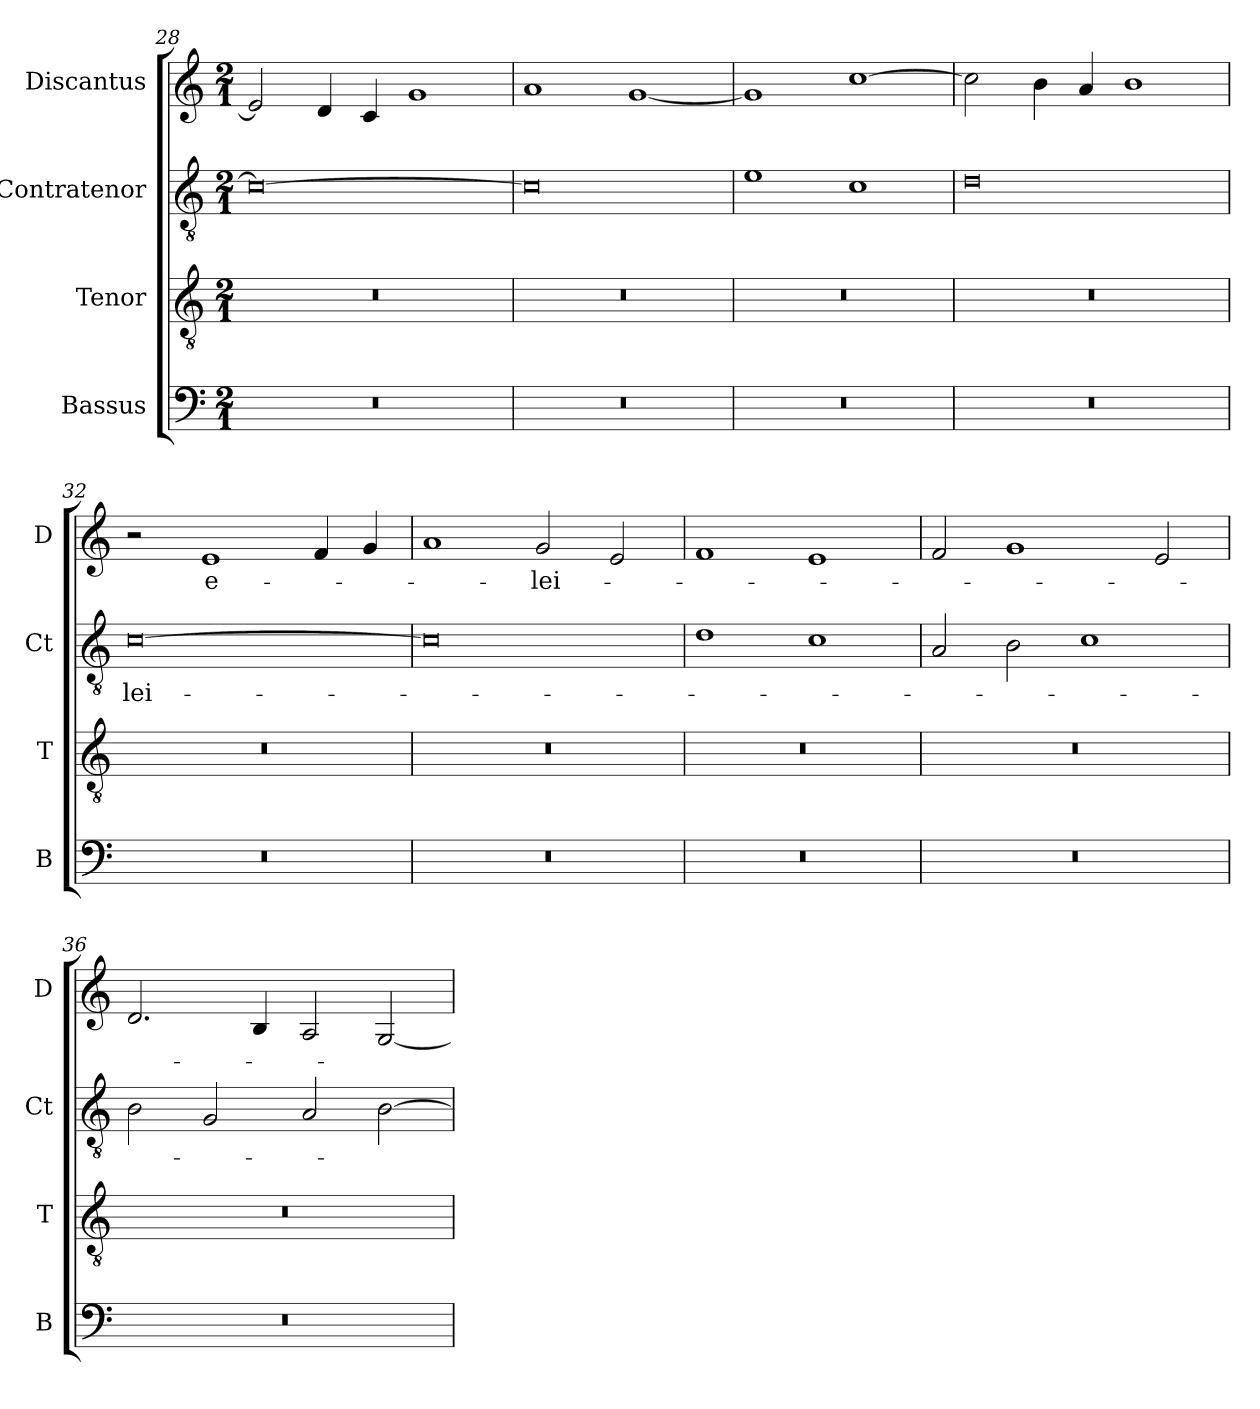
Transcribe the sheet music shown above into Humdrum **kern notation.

**kern	**kern	**kern	**text	**kern	**text
*part4	*part3	*part2	*part2	*part1	*part1
*staff4	*staff3	*staff2	*staff2	*staff1	*staff1
*I"Bassus	*I"Tenor	*I"Contratenor	*	*I"Discantus	*
*I'B	*I'T	*I'Ct	*	*I'D	*
*clefF4	*clefGv2	*clefGv2	*	*clefG2	*
*k[]	*k[]	*k[]	*	*k[]	*
*M2/1	*M2/1	*M2/1	*	*M2/1	*
=28	=28	=28	=28	=28	=28
0r	0r	0c_	.	2e/]	.
.	.	.	.	4d/	.
.	.	.	.	4c/	.
.	.	.	.	1g	.
=29	=29	=29	=29	=29	=29
0r	0r	0c]	.	1a	.
.	.	.	.	[1g	.
=30	=30	=30	=30	=30	=30
0r	0r	1e	.	1g]	.
.	.	1c	.	[1cc	.
=31	=31	=31	=31	=31	=31
0r	0r	0d	.	2cc\]	.
.	.	.	.	4b\	.
.	.	.	.	4a/	.
.	.	.	.	1b	.
=32	=32	=32	=32	=32	=32
0r	0r	[0c	-lei-	2r	.
.	.	.	.	1e	e-
.	.	.	.	4f/	.
.	.	.	.	4g/	.
=33	=33	=33	=33	=33	=33
0r	0r	0c]	.	1a	.
.	.	.	.	2g/	-lei-
.	.	.	.	2e/	.
=34	=34	=34	=34	=34	=34
0r	0r	1d	.	1f	.
.	.	1c	.	1e	.
=35	=35	=35	=35	=35	=35
0r	0r	2A/	.	2f/	.
.	.	2B\	.	1g	.
.	.	1c	.	.	.
.	.	.	.	2e/	.
=36	=36	=36	=36	=36	=36
0r	0r	2B\	.	2.d/	.
.	.	2G/	.	.	.
.	.	.	.	4B/	.
.	.	2A/	.	2A/	.
.	.	[2B\	.	[2G/	.
=	=	=	=	=	=
*-	*-	*-	*-	*-	*-
